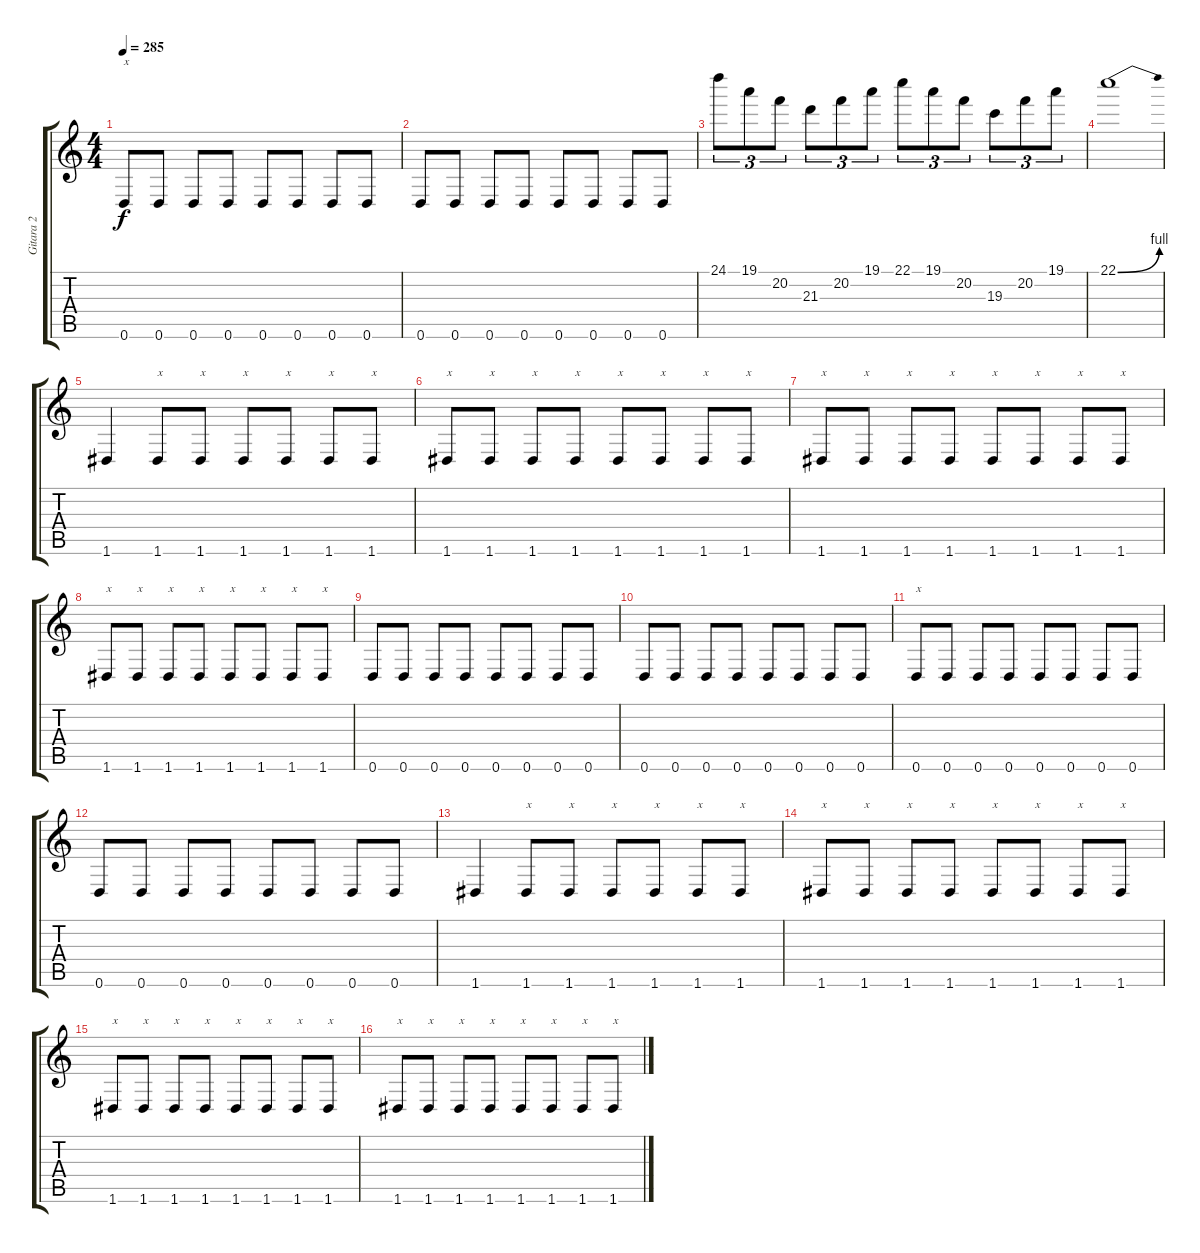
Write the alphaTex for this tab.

\track ("Gitara 2" "Gitara 2") {instrument distortionguitar}
\staff {score tabs}
\tuning (D4 A3 F3 C3 G2 D2) {hide}
\ts (4 4)
\tempo 285
\clef g2
\ks c
0.6.8{txt "x" dy f} 0.6.8 0.6.8 0.6.8 0.6.8 0.6.8 0.6.8 0.6.8 |
0.6.8 0.6.8 0.6.8 0.6.8 0.6.8 0.6.8 0.6.8 0.6.8 |
24.1.8{tu (3 2)} 19.1.8{tu (3 2)} 20.2.8{tu (3 2)} 21.3.8{tu (3 2)} 20.2.8{tu (3 2)} 19.1.8{tu (3 2)} 22.1.8{tu (3 2)} 19.1.8{tu (3 2)} 20.2.8{tu (3 2)} 19.3.8{tu (3 2)} 20.2.8{tu (3 2)} 19.1.8{tu (3 2)} |
22.1{be (bend 0 0 60 4)}.1 |
1.6.4 1.6.8{txt "x"} 1.6.8{txt "x"} 1.6.8{txt "x"} 1.6.8{txt "x"} 1.6.8{txt "x"} 1.6.8{txt "x"} |
1.6.8{txt "x"} 1.6.8{txt "x"} 1.6.8{txt "x"} 1.6.8{txt "x"} 1.6.8{txt "x"} 1.6.8{txt "x"} 1.6.8{txt "x"} 1.6.8{txt "x"} |
1.6.8{txt "x"} 1.6.8{txt "x"} 1.6.8{txt "x"} 1.6.8{txt "x"} 1.6.8{txt "x"} 1.6.8{txt "x"} 1.6.8{txt "x"} 1.6.8{txt "x"} |
1.6.8{txt "x"} 1.6.8{txt "x"} 1.6.8{txt "x"} 1.6.8{txt "x"} 1.6.8{txt "x"} 1.6.8{txt "x"} 1.6.8{txt "x"} 1.6.8{txt "x"} |
0.6.8 0.6.8 0.6.8 0.6.8 0.6.8 0.6.8 0.6.8 0.6.8 |
0.6.8 0.6.8 0.6.8 0.6.8 0.6.8 0.6.8 0.6.8 0.6.8 |
0.6.8{txt "x"} 0.6.8 0.6.8 0.6.8 0.6.8 0.6.8 0.6.8 0.6.8 |
0.6.8 0.6.8 0.6.8 0.6.8 0.6.8 0.6.8 0.6.8 0.6.8 |
1.6.4 1.6.8{txt "x"} 1.6.8{txt "x"} 1.6.8{txt "x"} 1.6.8{txt "x"} 1.6.8{txt "x"} 1.6.8{txt "x"} |
1.6.8{txt "x"} 1.6.8{txt "x"} 1.6.8{txt "x"} 1.6.8{txt "x"} 1.6.8{txt "x"} 1.6.8{txt "x"} 1.6.8{txt "x"} 1.6.8{txt "x"} |
1.6.8{txt "x"} 1.6.8{txt "x"} 1.6.8{txt "x"} 1.6.8{txt "x"} 1.6.8{txt "x"} 1.6.8{txt "x"} 1.6.8{txt "x"} 1.6.8{txt "x"} |
1.6.8{txt "x"} 1.6.8{txt "x"} 1.6.8{txt "x"} 1.6.8{txt "x"} 1.6.8{txt "x"} 1.6.8{txt "x"} 1.6.8{txt "x"} 1.6.8{txt "x"}
